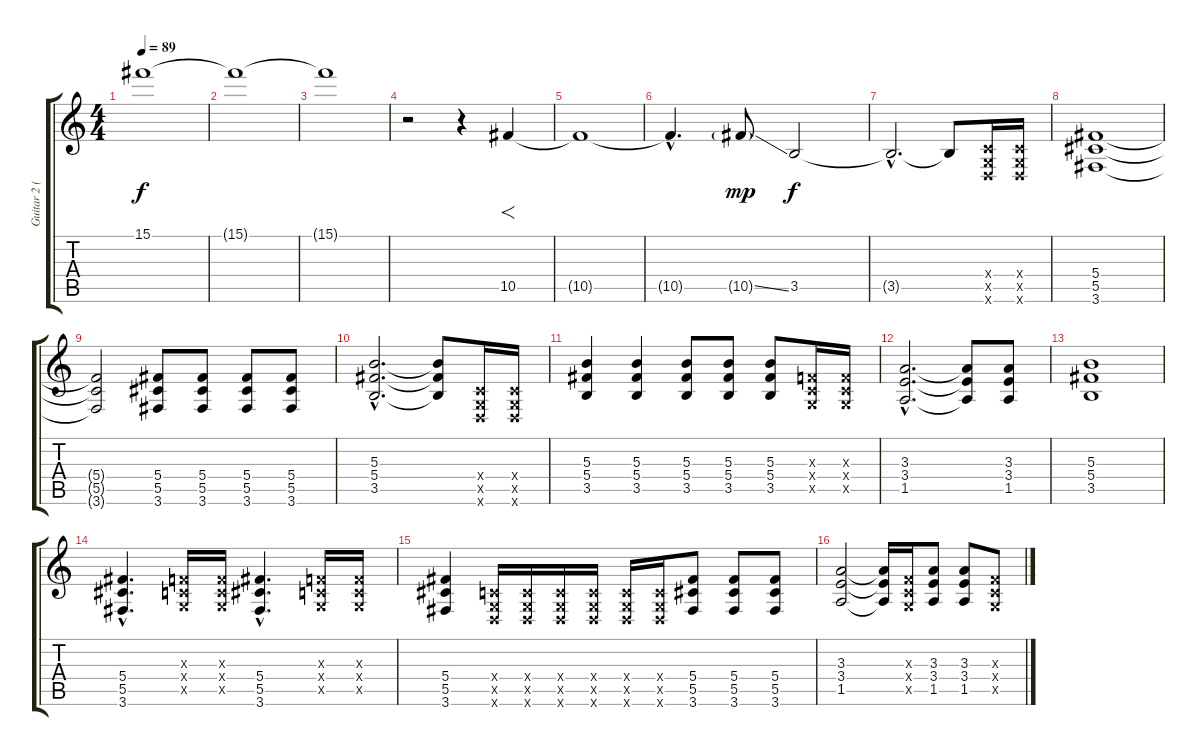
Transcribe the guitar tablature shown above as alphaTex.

\track ("Guitar 2 (Gilbey)" "Guitar 2 (") {instrument overdrivenguitar}
\staff {score tabs}
\tuning (Eb4 Bb3 Gb3 Db3 Ab2 Eb2) {hide}
\ts (4 4)
\tempo 89
\clef g2
\ks c
15.1{t}.1{dy f} |
15.1{t}.1 |
15.1{t}.1 |
r.2 r.4 10.5.4{f} |
10.5{t}.1 |
10.5{hac t}.4{d} 10.5{ss g}.8{dy mp} 3.5.2{dy f} |
3.5{hac t}.2{d} 3.5{t}.8 (-1.4{x} -1.5{x} -1.6{x}).16 (-1.4{x} -1.5{x} -1.6{x}).16 |
(5.4 5.5 3.6).1 |
(5.4{t} 5.5{t} 3.6{t}).2 (5.4 5.5 3.6).8 (5.4 5.5 3.6).8 (5.4 5.5 3.6).8 (5.4 5.5 3.6).8 |
(5.3{hac} 5.4{hac} 3.5{hac}).2{d} (5.3{t} 5.4{t} 3.5{t}).8 (-1.4{x} -1.5{x} -1.6{x}).16 (-1.4{x} -1.5{x} -1.6{x}).16 |
(5.3 5.4 3.5).4 (5.3 5.4 3.5).4 (5.3 5.4 3.5).8 (5.3 5.4 3.5).8 (5.3 5.4 3.5).8 (-1.3{x} -1.4{x} -1.5{x}).16 (-1.3{x} -1.4{x} -1.5{x}).16 |
(3.3{hac} 3.4{hac} 1.5{hac}).2{d} (3.3{t} 3.4{t} 1.5{t}).8 (3.3 3.4 1.5).8 |
(5.3 5.4 3.5).1 |
(5.4{hac} 5.5{hac} 3.6{hac}).4{d} (-1.3{x} -1.4{x} -1.5{x}).16 (-1.3{x} -1.4{x} -1.5{x}).16 (5.4{hac} 5.5{hac} 3.6{hac}).4{d} (-1.3{x} -1.4{x} -1.5{x}).16 (-1.3{x} -1.4{x} -1.5{x}).16 |
(5.4 5.5 3.6).4 (-1.4{x} -1.5{x} -1.6{x}).16 (-1.4{x} -1.5{x} -1.6{x}).16 (-1.4{x} -1.5{x} -1.6{x}).16 (-1.4{x} -1.5{x} -1.6{x}).16 (-1.4{x} -1.5{x} -1.6{x}).16 (-1.4{x} -1.5{x} -1.6{x}).16 (5.4 5.5 3.6).8 (5.4 5.5 3.6).8 (5.4 5.5 3.6).8 |
(3.3 3.4 1.5).2 (3.3{t} 3.4{t} 1.5{t}).16 (-1.3{x} -1.4{x} -1.5{x}).16 (3.3 3.4 1.5).8 (3.3 3.4 1.5).8 (-1.3{x} -1.4{x} -1.5{x}).8
